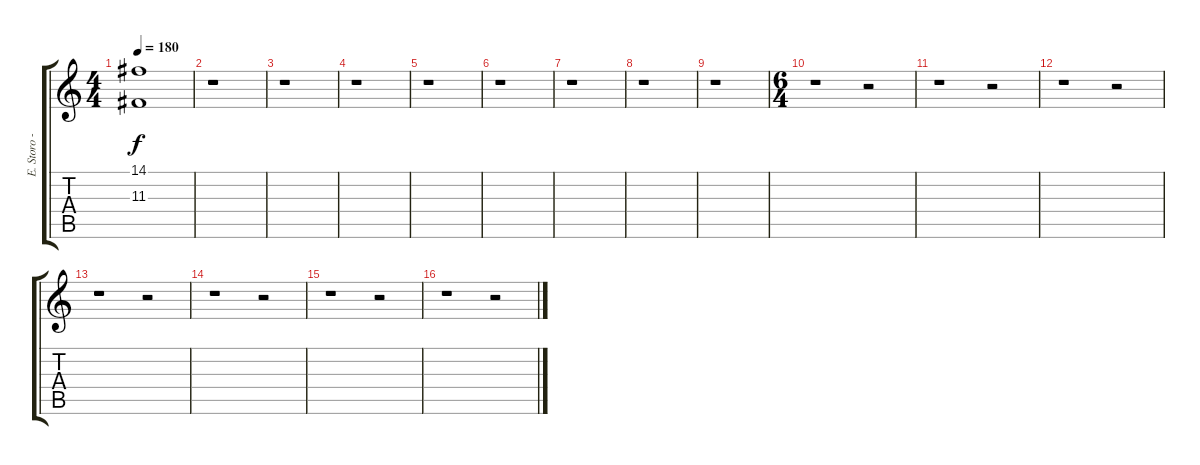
\track ("E. Storo - Keyboard" "E. Storo -") {instrument synthbrass2}
\staff {score tabs}
\tuning (E4 B3 G3 D3 A2 E2) {hide}
\ts (4 4)
\tempo 180
\clef g2
\ks c
(14.1{t} 11.3{t}).1{dy f} |
r.1 |
r.1 |
r.1 |
r.1 |
r.1 |
r.1 |
r.1 |
r.1 |
\ts (6 4)
r.1 r.2 |
r.1 r.2 |
r.1 r.2 |
r.1 r.2 |
r.1 r.2 |
r.1 r.2 |
r.1 r.2
